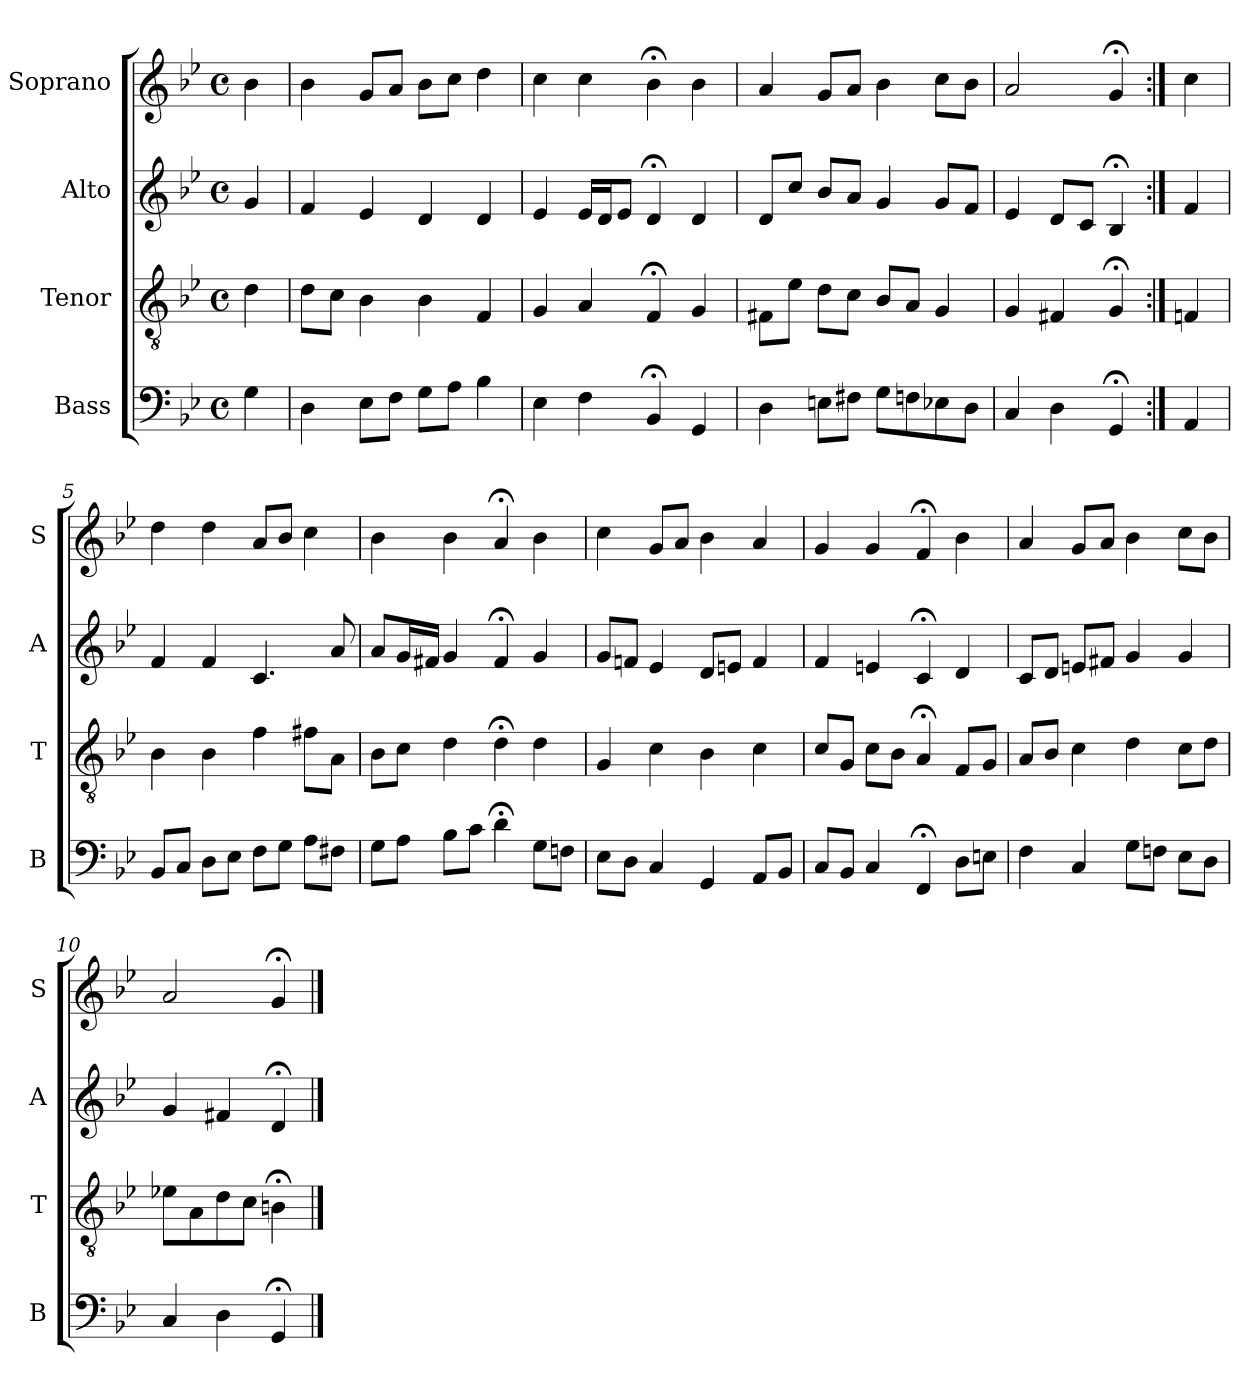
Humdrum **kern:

**kern	**kern	**kern	**kern
*part4	*part3	*part2	*part1
*staff4	*staff3	*staff2	*staff1
*I"Bass	*I"Tenor	*I"Alto	*I"Soprano
*I'B	*I'T	*I'A	*I'S
*clefF4	*clefGv2	*clefG2	*clefG2
*k[b-e-]	*k[b-e-]	*k[b-e-]	*k[b-e-]
*g:	*g:	*g:	*g:
*M4/4	*M4/4	*M4/4	*M4/4
*met(c)	*met(c)	*met(c)	*met(c)
*MM100	*MM100	*MM100	*MM100
=	=	=	=
4G	4d	4g	4b-
=1	=1	=1	=1
4D	8dL	4f	4b-
.	8cJ	.	.
8E-L	4B-	4e-	8gL
8FJ	.	.	8aJ
8GL	4B-	4d	8b-L
8AJ	.	.	8ccJ
4B-	4F	4d	4dd
=2	=2	=2	=2
4E-	4G	4e-	4cc
4F	4A	16e-LL	4cc
.	.	16dJ	.
.	.	8e-J	.
4BB-;<	4F;<	4d;<	4b-;<
4GG	4G	4d	4b-
=3	=3	=3	=3
4D	8F#XL	8dL	4a
.	8e-J	8ccJ	.
8EnL	8dL	8b-L	8gL
8F#XJ	8cJ	8aJ	8aJ
8GL	8B-L	4g	4b-
8Fn	8AJ	.	.
8E-X	4G	8gL	8ccL
8DJ	.	8fJ	8b-J
=4	=4	=4	=4
4C	4G	4e-	2a
4D	4F#X	8dL	.
.	.	8cJ	.
4GG;<	4G;<	4B-;<	4g;<
=:|!	=:|!	=:|!	=:|!
4AAi	4Fni	4f	4cc
=5	=5	=5	=5
8BB-iL	4B-i	4f	4dd
8CJ	.	.	.
8DL	4B-i	4f	4dd
8E-iJ	.	.	.
8FiL	4fi	4.c	8aL
8GJ	.	.	8b-J
8AL	8f#XL	.	4cc
8F#XJ	8AJ	8a	.
=6	=6	=6	=6
8GL	8B-L	8aL	4b-
8AJ	8cJ	16gL	.
.	.	16f#XJJ	.
8B-L	4d	4g	4b-
8cJ	.	.	.
4d;<	4d;<	4f#;<	4a;<
8GL	4d	4g	4b-
8FnJ	.	.	.
=7	=7	=7	=7
8E-L	4G	8gL	4cc
8DJ	.	8fnJ	.
4C	4c	4e-	8gL
.	.	.	8aJ
4GG	4B-	8dL	4b-
.	.	8enJ	.
8AAL	4c	4f	4a
8BB-J	.	.	.
=8	=8	=8	=8
8CL	8cL	4f	4g
8BB-iJ	8GiJ	.	.
4Ci	8ciL	4en	4g
.	8B-J	.	.
4FF;<	4A;<	4c;<	4f;<
8DL	8FL	4d	4b-
8EnJ	8GJ	.	.
=9	=9	=9	=9
4F	8AL	8cL	4a
.	8B-J	8dJ	.
4C	4c	8enL	8gL
.	.	8f#XJ	8aJ
8GL	4d	4g	4b-
8FnJ	.	.	.
8E-L	8cL	4g	8ccL
8DJ	8dJ	.	8b-J
=10	=10	=10	=10
4Ci	8e-XL	4g	2a
.	8Ai	.	.
4Di	8di	4f#X	.
.	8cJ	.	.
4GG;<	4Bn;<	4d;<	4g;<
==	==	==	==
*-	*-	*-	*-
